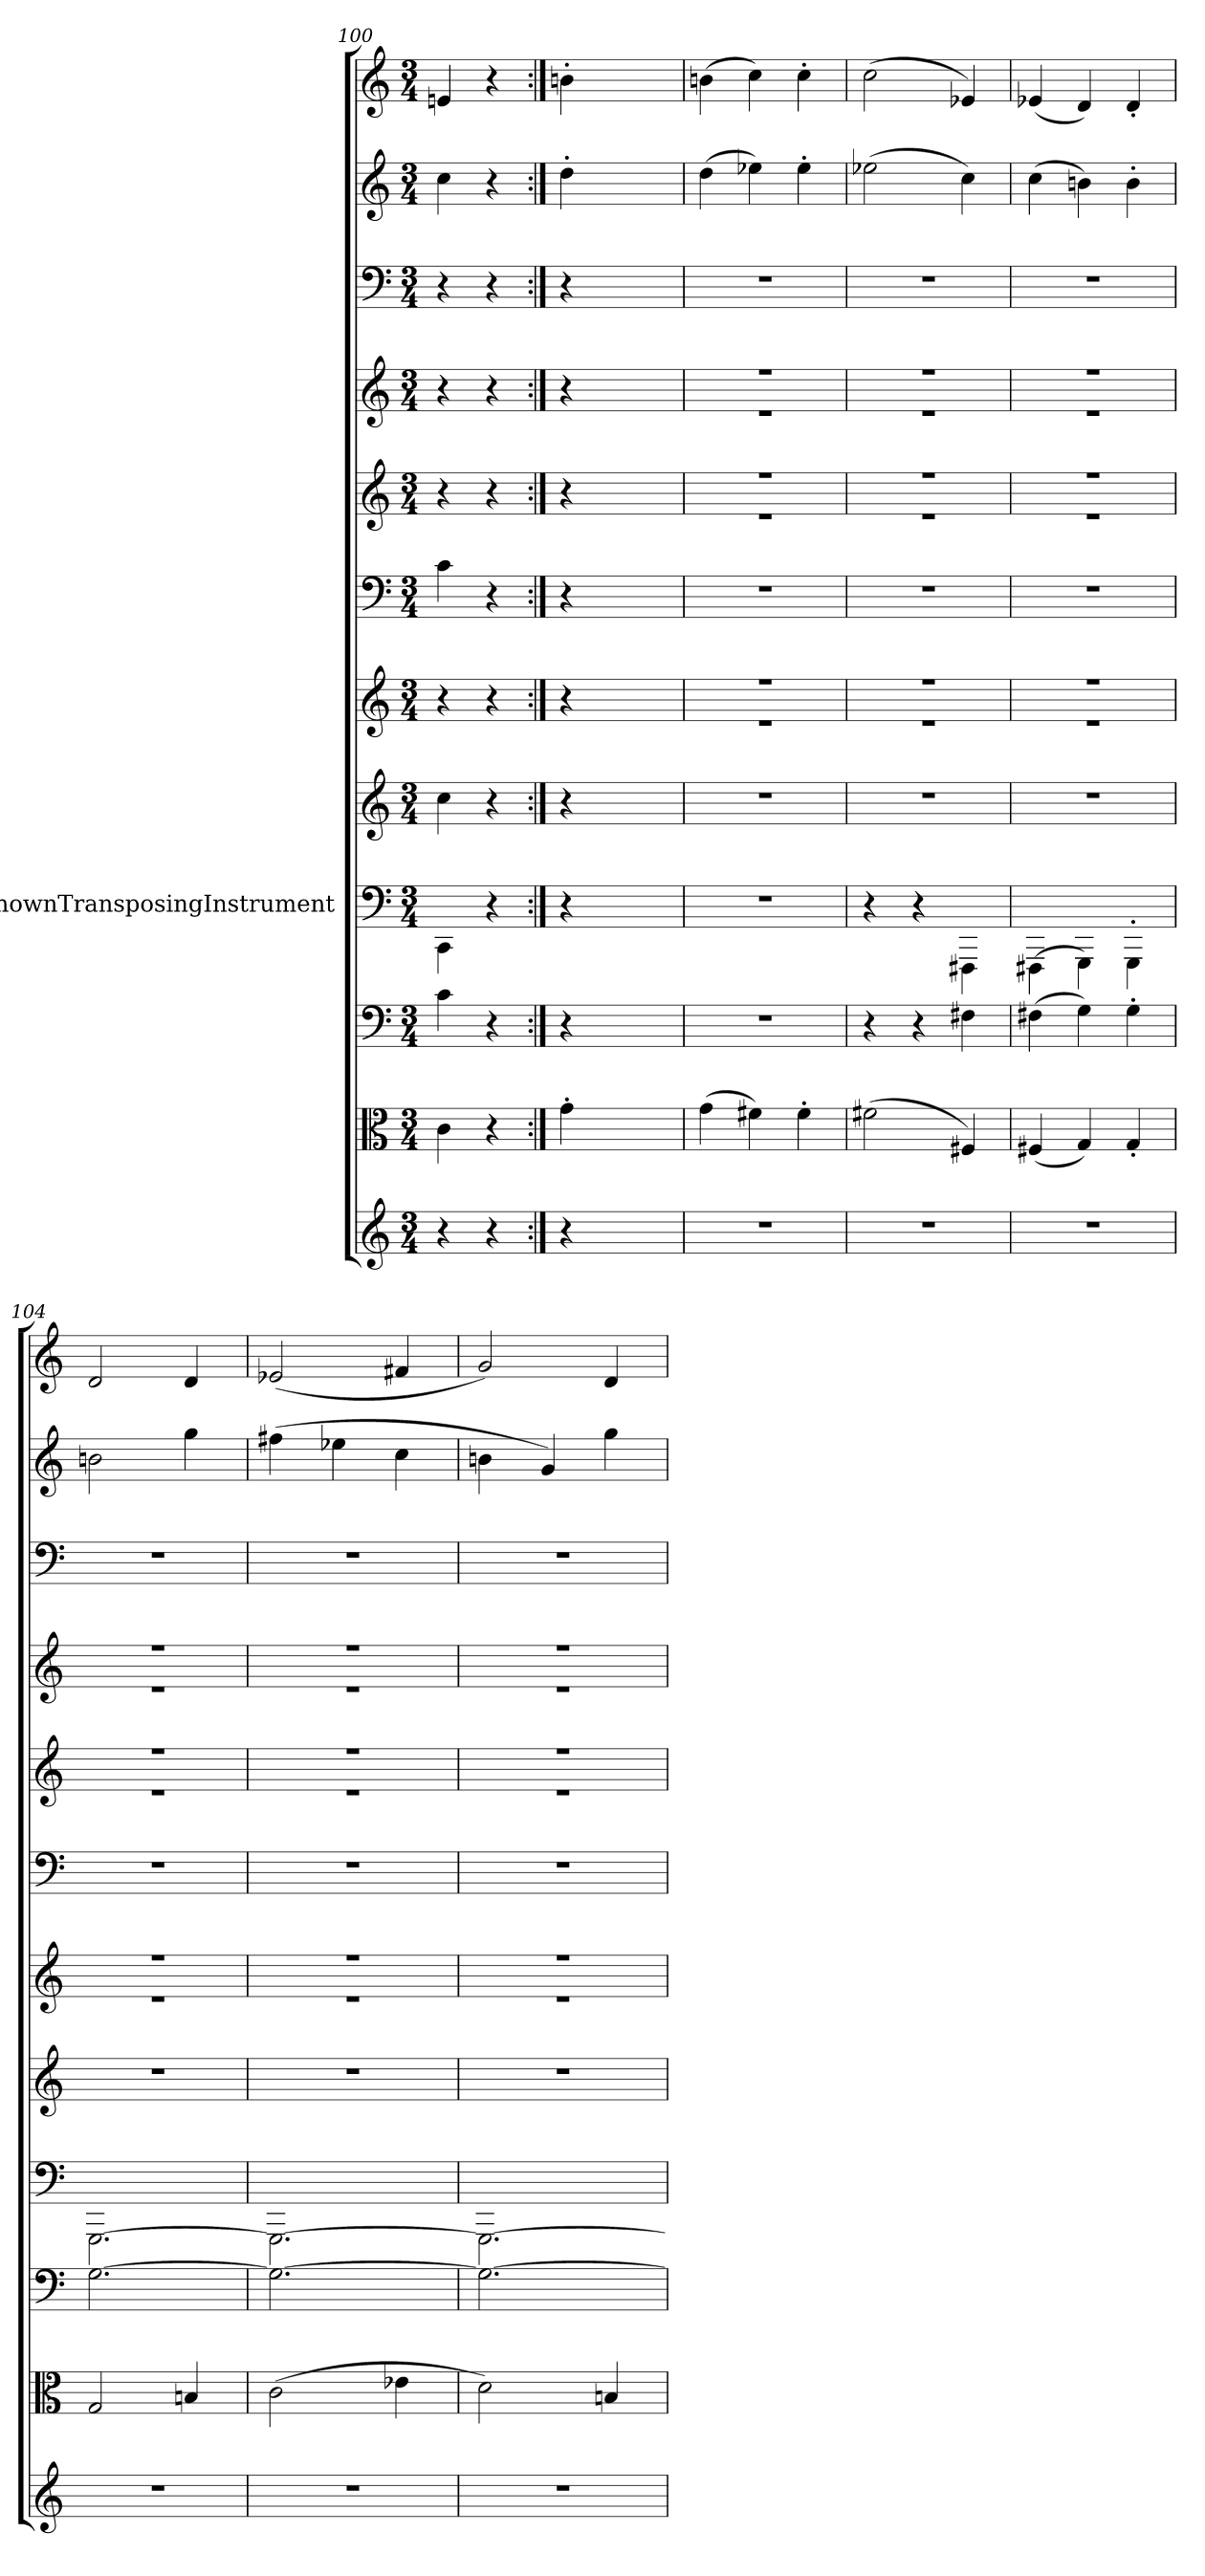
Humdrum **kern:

**kern	**kern	**kern	**kern	**kern	**kern	**kern	**kern	**kern	**kern	**kern	**kern
*part12	*part11	*part10	*part9	*part8	*part7	*part6	*part5	*part4	*part3	*part2	*part1
*staff12	*staff11	*staff10	*staff9	*staff8	*staff7	*staff6	*staff5	*staff4	*staff3	*staff2	*staff1
*	*	*	*I"UnknownTransposingInstrument	*	*	*	*	*	*	*	*
*clefG2	*clefC3	*clefF4	*clefF4	*clefG2	*clefG2	*clefF4	*clefG2	*clefG2	*clefF4	*clefG2	*clefG2
*	*	*	*ITrd-7c-12	*	*	*	*	*	*	*	*
*k[]	*k[]	*k[]	*k[]	*k[]	*k[]	*k[]	*k[]	*k[]	*k[]	*k[]	*k[]
*C:	*C:	*C:	*C:	*C:	*	*	*C:	*C:	*C:	*C:	*C:
*M3/4	*M3/4	*M3/4	*M3/4	*M3/4	*M3/4	*M3/4	*M3/4	*M3/4	*M3/4	*M3/4	*M3/4
=100	=100	=100	=100	=100	=100	=100	=100	=100	=100	=100	=100
4r	4c\	4c\	4C\	4cc\	4r	4c\	4r	4r	4r	4cc\	4en/
4r	4r	4r	4r	4r	4r	4r	4r	4r	4r	4r	4r
=:|!	=:|!	=:|!	=:|!	=:|!	=:|!	=:|!	=:|!	=:|!	=:|!	=:|!	=:|!
4r	4g'\	4r	4r	4r	4r	4r	4r	4r	4r	4dd'\	4bn'\
2ryy	2ryy	2ryy	2ryy	2ryy	2ryy	2ryy	2ryy	2ryy	2ryy	2ryy	2ryy
=101	=101	=101	=101	=101	=101	=101	=101	=101	=101	=101	=101
*	*	*	*	*	*^	*	*^	*^	*	*	*
2.r	(4g\	2.r	2.r	2.r	2.r	2.r	2.r	2.r	2.r	2.r	2.r	2.r	(4dd\	(4bn\
.	4f#X\)	.	.	.	.	.	.	.	.	.	.	.	4ee-X\)	4cc\)
.	4f#'\	.	.	.	.	.	.	.	.	.	.	.	4ee-'\	4cc'\
=102	=102	=102	=102	=102	=102	=102	=102	=102	=102	=102	=102	=102	=102	=102
2.r	(2f#X\	4r	4r	2.r	2.r	2.r	2.r	2.r	2.r	2.r	2.r	2.r	(2ee-X\	(2cc\
.	.	4r	4r	.	.	.	.	.	.	.	.	.	.	.
.	4F#X/)	4F#X\	4FF#X\	.	.	.	.	.	.	.	.	.	4cc\)	4e-X/)
=103	=103	=103	=103	=103	=103	=103	=103	=103	=103	=103	=103	=103	=103	=103
2.r	(4F#X/	(4F#X\	(4FF#X\	2.r	2.r	2.r	2.r	2.r	2.r	2.r	2.r	2.r	(4cc\	(4e-X/
.	4G/)	4G\)	4GG\)	.	.	.	.	.	.	.	.	.	4bn\)	4d/)
.	4G'/	4G'\	4GG'\	.	.	.	.	.	.	.	.	.	4b'\	4d'/
=104	=104	=104	=104	=104	=104	=104	=104	=104	=104	=104	=104	=104	=104	=104
2.r	2G/	[2.G\	[2.GG\	2.r	2.r	2.r	2.r	2.r	2.r	2.r	2.r	2.r	2bn\	2d/
.	4Bn/	.	.	.	.	.	.	.	.	.	.	.	4gg\	4d/
=105	=105	=105	=105	=105	=105	=105	=105	=105	=105	=105	=105	=105	=105	=105
2.r	(2c\	2.G\_	2.GG\_	2.r	2.r	2.r	2.r	2.r	2.r	2.r	2.r	2.r	(4ff#X\	(2e-X/
.	.	.	.	.	.	.	.	.	.	.	.	.	4ee-X\	.
.	4e-X\	.	.	.	.	.	.	.	.	.	.	.	4cc\	4f#X/
=106	=106	=106	=106	=106	=106	=106	=106	=106	=106	=106	=106	=106	=106	=106
2.r	2d\)	2.G\_	2.GG\_	2.r	2.r	2.r	2.r	2.r	2.r	2.r	2.r	2.r	4bn\	2g/)
.	.	.	.	.	.	.	.	.	.	.	.	.	4g/)	.
.	4Bn/	.	.	.	.	.	.	.	.	.	.	.	4gg\	4d/
*	*	*	*	*	*	*	*	*v	*v	*	*	*	*	*
*	*	*	*	*	*v	*v	*	*	*v	*v	*	*	*
=	=	=	=	=	=	=	=	=	=	=	=
*-	*-	*-	*-	*-	*-	*-	*-	*-	*-	*-	*-
